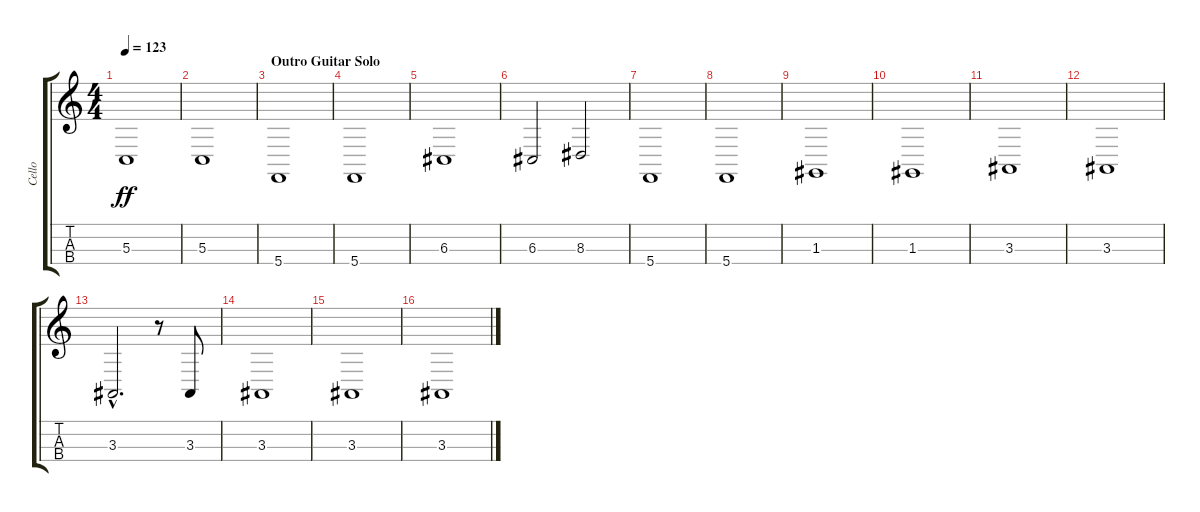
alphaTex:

\track ("Cello" "Cello") {instrument cello}
\staff {score tabs}
\tuning (A3 D3 G2 C2) {hide}
\ts (4 4)
\tempo 123
\clef g2
\ks c
5.3.1{dy ff} |
5.3.1 |
\section ("" "Outro Guitar Solo")
5.4.1 |
5.4.1 |
6.3.1 |
6.3.2 8.3.2 |
5.4.1 |
5.4.1 |
1.3.1 |
1.3.1 |
3.3.1 |
3.3.1 |
3.3{hac}.2{d} r.8 3.3.8 |
3.3.1 |
3.3.1 |
3.3.1
